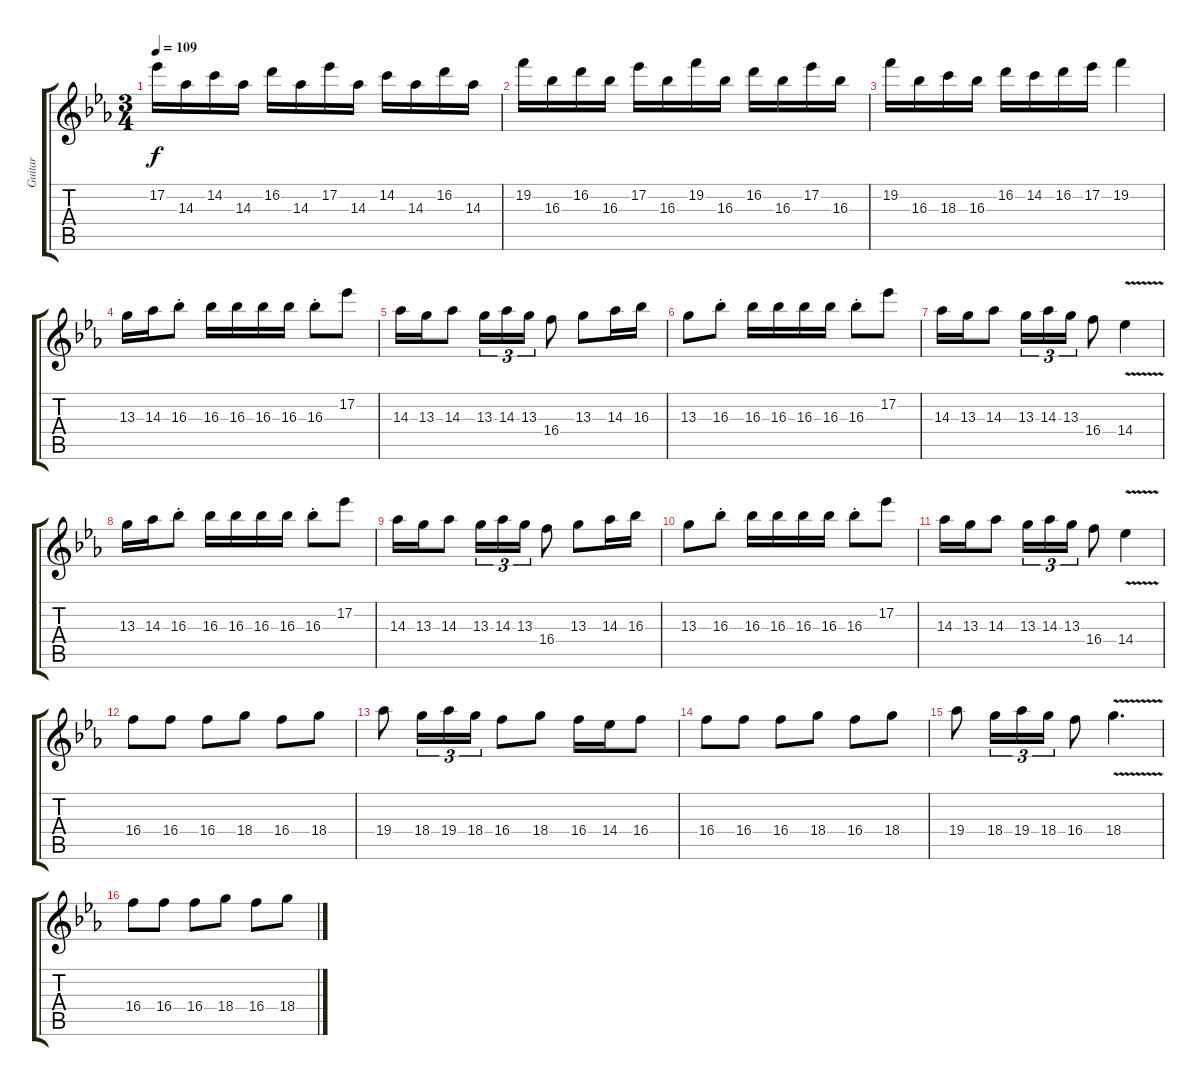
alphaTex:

\track ("Guitar" "Guitar") {instrument overdrivenguitar}
\staff {score tabs}
\tuning (Eb4 Bb3 Gb3 Db3 Ab2 Eb2) {hide}
\ts (3 4)
\tempo 109
\clef g2
\ks eb
17.2.16{dy f} 14.3.16 14.2.16 14.3.16 16.2.16 14.3.16 17.2.16 14.3.16 14.2.16 14.3.16 16.2.16 14.3.16 |
19.2.16 16.3.16 16.2.16 16.3.16 17.2.16 16.3.16 19.2.16 16.3.16 16.2.16 16.3.16 17.2.16 16.3.16 |
19.2.16 16.3.16 18.3.16 16.3.16 16.2.16 14.2.16 16.2.16 17.2.16 19.2.4 |
13.3.16 14.3.16 16.3{st}.8 16.3.16 16.3.16 16.3.16 16.3.16 16.3{st}.8 17.2.8 |
14.3.16 13.3.16 14.3.8 13.3.16{tu (3 2)} 14.3.16{tu (3 2)} 13.3.16{tu (3 2)} 16.4.8 13.3.8 14.3.16 16.3.16 |
13.3.8 16.3{st}.8 16.3.16 16.3.16 16.3.16 16.3.16 16.3{st}.8 17.2.8 |
14.3.16 13.3.16 14.3.8 13.3.16{tu (3 2)} 14.3.16{tu (3 2)} 13.3.16{tu (3 2)} 16.4.8 14.4{v}.4 |
13.3.16 14.3.16 16.3{st}.8 16.3.16 16.3.16 16.3.16 16.3.16 16.3{st}.8 17.2.8 |
14.3.16 13.3.16 14.3.8 13.3.16{tu (3 2)} 14.3.16{tu (3 2)} 13.3.16{tu (3 2)} 16.4.8 13.3.8 14.3.16 16.3.16 |
13.3.8 16.3{st}.8 16.3.16 16.3.16 16.3.16 16.3.16 16.3{st}.8 17.2.8 |
14.3.16 13.3.16 14.3.8 13.3.16{tu (3 2)} 14.3.16{tu (3 2)} 13.3.16{tu (3 2)} 16.4.8 14.4{v}.4 |
16.4.8 16.4.8 16.4.8 18.4.8 16.4.8 18.4.8 |
19.4.8 18.4.16{tu (3 2)} 19.4.16{tu (3 2)} 18.4.16{tu (3 2)} 16.4.8 18.4.8 16.4.16 14.4.16 16.4.8 |
16.4.8 16.4.8 16.4.8 18.4.8 16.4.8 18.4.8 |
19.4.8 18.4.16{tu (3 2)} 19.4.16{tu (3 2)} 18.4.16{tu (3 2)} 16.4.8 18.4{v}.4{d} |
16.4.8 16.4.8 16.4.8 18.4.8 16.4.8 18.4.8
